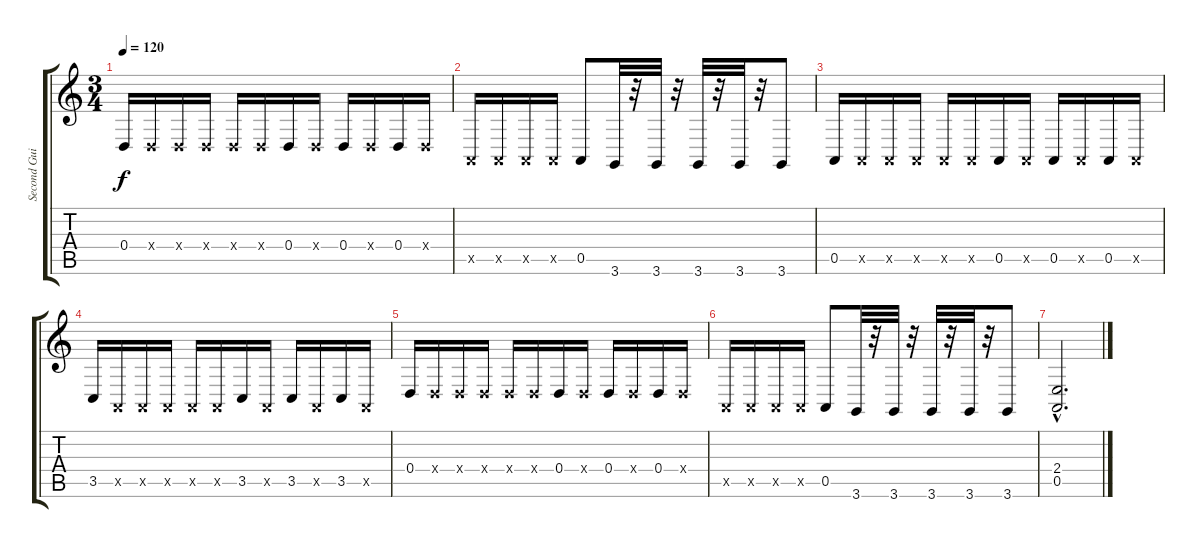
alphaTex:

\track ("Second Guitar" "Second Gui") {instrument acousticgrandpiano}
\staff {score tabs}
\tuning (E4 B3 G3 D3 A2 E2) {hide}
\ts (3 4)
\tempo 120
\clef g2
\ks c
0.4.16{dy f} 0.4{x}.16 0.4{x}.16 0.4{x}.16 0.4{x}.16 0.4{x}.16 0.4.16 0.4{x}.16 0.4.16 0.4{x}.16 0.4.16 0.4{x}.16 |
0.5{x}.16 0.5{x}.16 0.5{x}.16 0.5{x}.16 0.5.8 3.6.32 r.32 3.6.32 r.32 3.6.32 r.32 3.6.32 r.32 3.6.8 |
0.5.16 0.5{x}.16 0.5{x}.16 0.5{x}.16 0.5{x}.16 0.5{x}.16 0.5.16 0.5{x}.16 0.5.16 0.5{x}.16 0.5.16 0.5{x}.16 |
3.5.16 0.5{x}.16 0.5{x}.16 0.5{x}.16 0.5{x}.16 0.5{x}.16 3.5.16 0.5{x}.16 3.5.16 0.5{x}.16 3.5.16 0.5{x}.16 |
0.4.16 0.4{x}.16 0.4{x}.16 0.4{x}.16 0.4{x}.16 0.4{x}.16 0.4.16 0.4{x}.16 0.4.16 0.4{x}.16 0.4.16 0.4{x}.16 |
0.5{x}.16 0.5{x}.16 0.5{x}.16 0.5{x}.16 0.5.8 3.6.32 r.32 3.6.32 r.32 3.6.32 r.32 3.6.32 r.32 3.6.8 |
(2.4{hac} 0.5{hac}).2{d}
